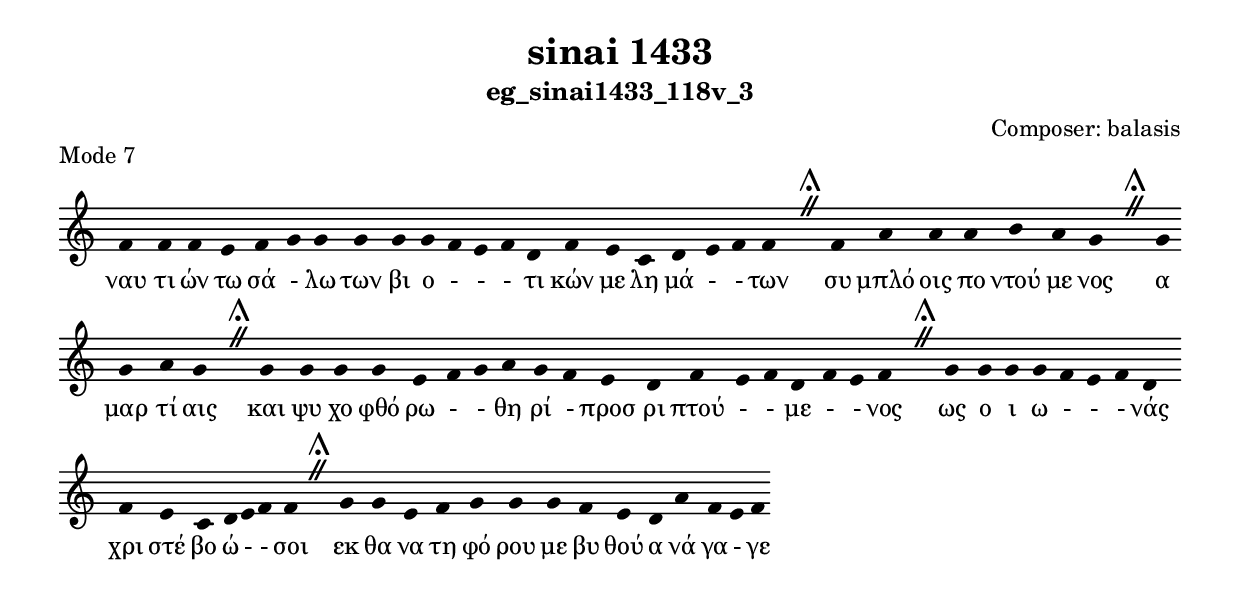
\include "gregorian.ly"

	\header {
 	  title = "sinai 1433"
	  subtitle = "eg_sinai1433_118v_3"
	  composer = "Composer: balasis"
	  piece = "Mode 7"
	}

	chant = {
	  f'4 f'4 f'4 e'4 f'4 g'4 g'4 g'4 g'4 g'4 f'4 e'4 f'4 d'4 f'4 e'4 c'4 d'4 e'4 f'4 f'4 \divisioMaior
 f'4 a'4 a'4 a'4 b'4 a'4 g'4 \divisioMaior
 g'4 g'4 a'4 g'4 \divisioMaior
 g'4 g'4 g'4 g'4 e'4 f'4 g'4 a'4 g'4 f'4 e'4 d'4 f'4 e'4 f'4 d'4 f'4 e'4 f'4 \divisioMaior
 g'4 g'4 g'4 g'4 f'4 e'4 f'4 d'4 f'4 e'4 c'4 d'4 e'4 f'4 f'4 \divisioMaior
 g'4 g'4 e'4 f'4 g'4 g'4 g'4 f'4 e'4 d'4 a'4 f'4 e'4 f'4\finalis
	}

	verba = \lyricmode {ναυ τι ών τω σά - λω των βι ο -  -  - τι κών με λη μά -  - των 
συ μπλό οις πο ντού με νος 
α μαρ τί αις 
και ψυ χο φθό ρω -  - θη ρί - προσ ρι πτού -  - με -  - νος 
ως ο ι ω -  -  - νάς χρι στέ βο ώ -  - σοι 
εκ θα να τη φό ρου με βυ θού α νά γα - γε 
	}


	\score {
	  \new Staff <<
	  \new Voice = "melody" \chant
	  \new Lyrics = "one" \lyricsto melody \verba
	  >>
	  \layout {
	    \context {
	      \Staff
	      \remove "Time_signature_engraver"
	      \remove "Bar_engraver"
	    }
	    \context {
	      \Voice
	      \remove "Stem_engraver"
	    }
	  }
	}